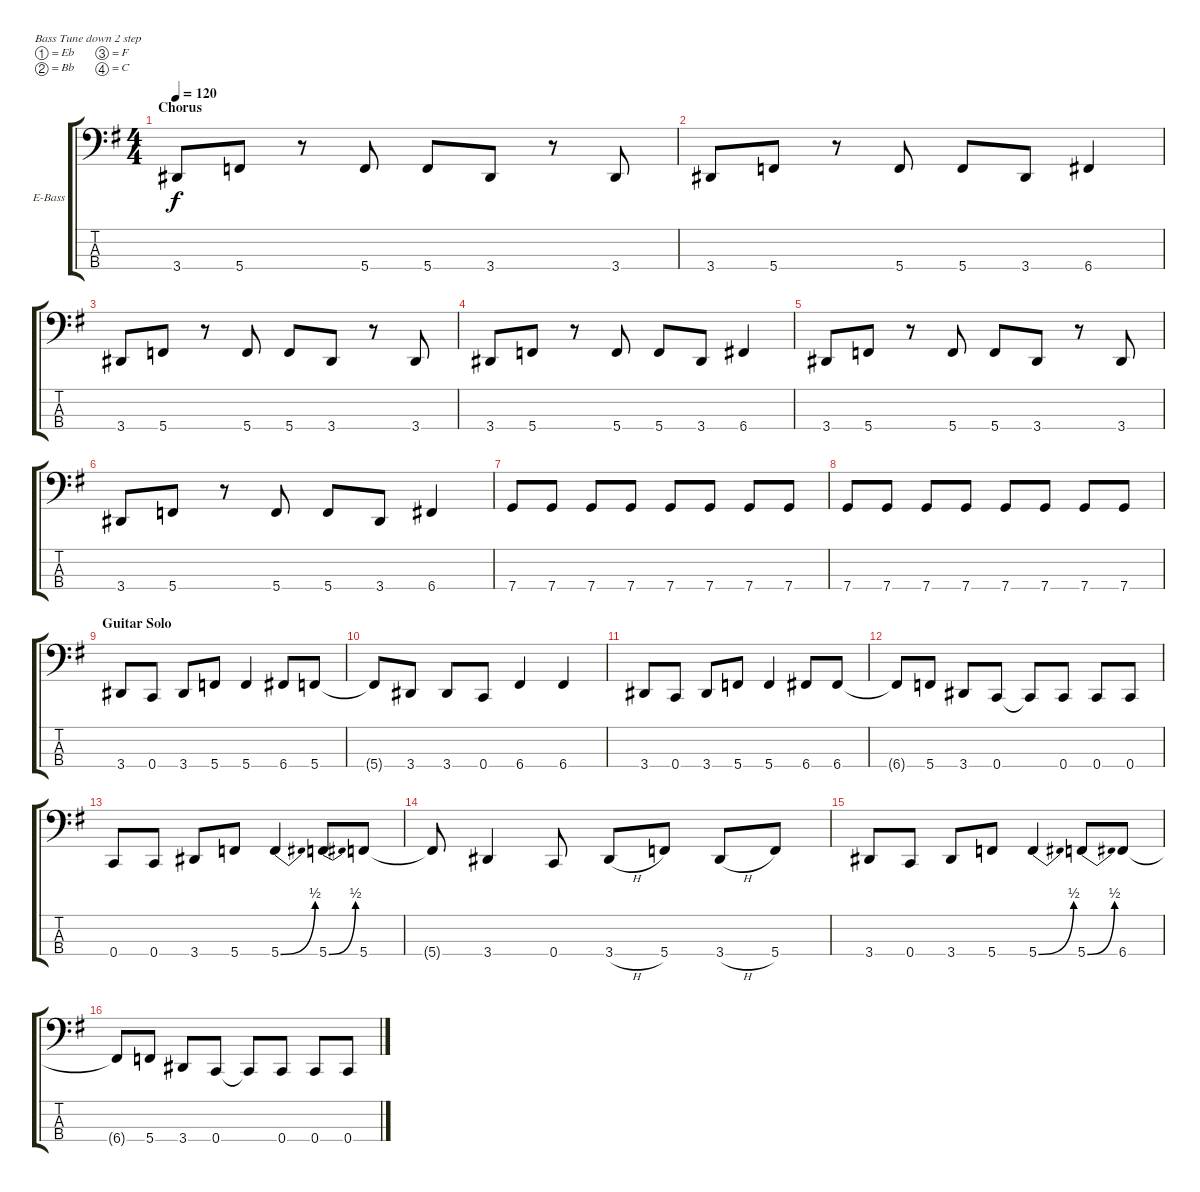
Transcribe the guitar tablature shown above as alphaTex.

\defaultSystemsLayout 4
\bracketExtendMode groupsimilarinstruments
\firstSystemTrackNameOrientation horizontal
\otherSystemsTrackNameOrientation horizontal
\track ("Electric Bass" "E-Bass") {instrument electricbassfinger}
\staff {score tabs}
\tuning (Eb2 Bb1 F1 C1)
\ts (4 4)
\section ("" "Chorus")
\tempo 120
\clef f4
\scale
1.05549
\ks g
3.4.8{dy f} 5.4.8 r.8 5.4.8 5.4.8 3.4.8 r.8 3.4.8 |
\scale
0.944515 3.4.8 5.4.8 r.8 5.4.8 5.4.8 3.4.8 6.4.4 |
\scale
1.05549 3.4.8 5.4.8 r.8 5.4.8 5.4.8 3.4.8 r.8 3.4.8 |
\scale
0.944515 3.4.8 5.4.8 r.8 5.4.8 5.4.8 3.4.8 6.4.4 |
\scale
1.05549 3.4.8 5.4.8 r.8 5.4.8 5.4.8 3.4.8 r.8 3.4.8 |
\scale
0.944515 3.4.8 5.4.8 r.8 5.4.8 5.4.8 3.4.8 6.4.4 |
\scale
1.05549 7.4.8 7.4.8 7.4.8 7.4.8 7.4.8 7.4.8 7.4.8 7.4.8 |
\scale
0.944515 7.4.8 7.4.8 7.4.8 7.4.8 7.4.8 7.4.8 7.4.8 7.4.8 |
\section ("" "Guitar Solo")
\scale
1.05549 3.4.8 0.4.8 3.4.8 5.4.8 5.4.4 6.4.8 5.4.8 |
\scale
0.944515 5.4{t}.8 3.4.8 3.4.8 0.4.8 6.4.4 6.4.4 |
\scale
1.05549 3.4.8 0.4.8 3.4.8 5.4.8 5.4.4 6.4.8 6.4.8 |
\scale
0.944515 6.4{t}.8 5.4.8 3.4.8 0.4.8 0.4{t}.8 0.4.8 0.4.8 0.4.8 |
\scale
1.05549 0.4.8 0.4.8 3.4.8 5.4.8 5.4{be (bend 0 0 60 2)}.4 5.4{be (bend 0 0 60 2)}.8 5.4.8 |
\scale
0.944515 5.4{t}.8 3.4.4 0.4.8 3.4{h}.8 5.4.8 3.4{h}.8 5.4.8 |
\scale
1.05549 3.4.8 0.4.8 3.4.8 5.4.8 5.4{be (bend 0 0 60 2)}.4 5.4{be (bend 0 0 60 2)}.8 6.4.8 |
\scale
0.944515 6.4{t}.8 5.4.8 3.4.8 0.4.8 0.4{t}.8 0.4.8 0.4.8 0.4.8
